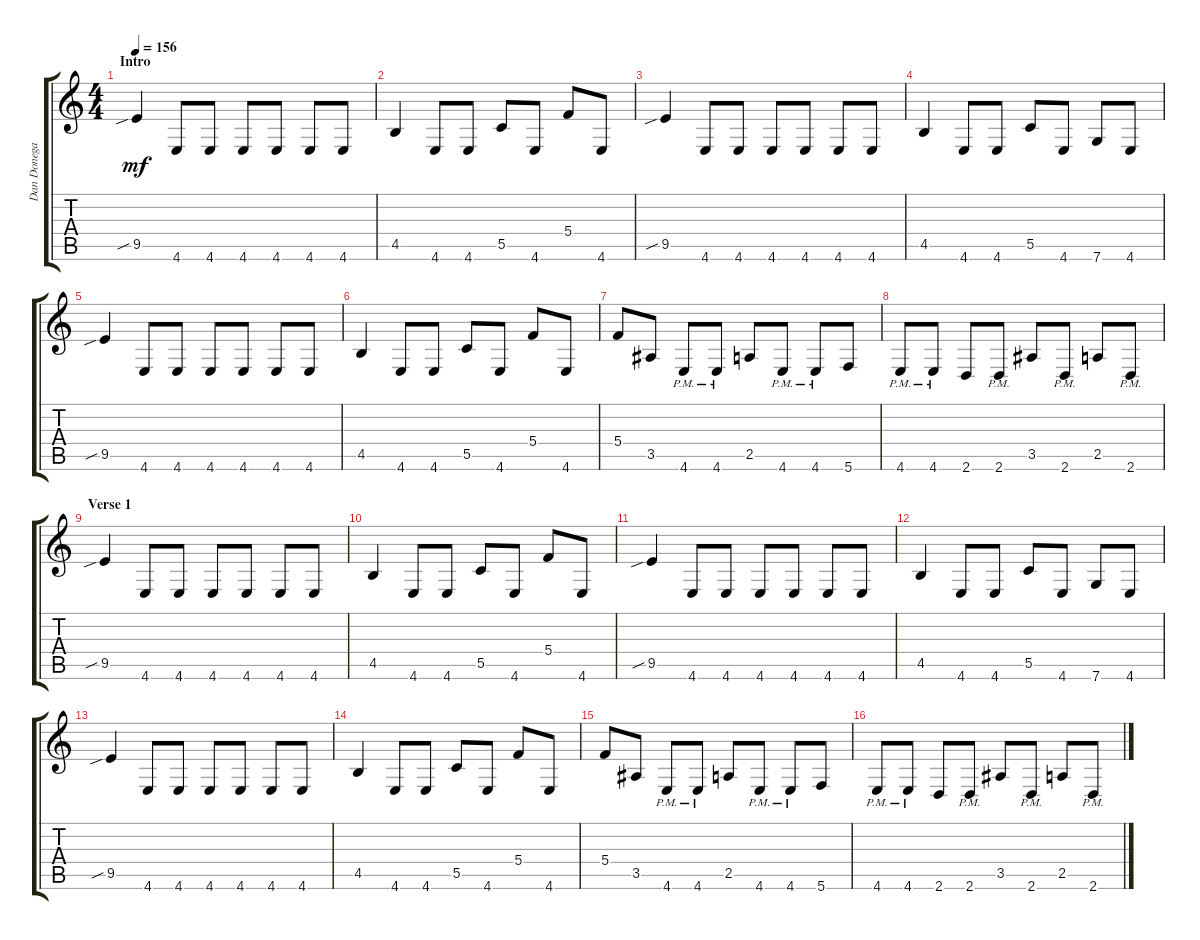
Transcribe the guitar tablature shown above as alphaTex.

\track ("Dan Donegan" "Dan Donega") {instrument distortionguitar}
\staff {score tabs}
\tuning (D4 A3 F3 C3 G2 C2) {hide}
\ts (4 4)
\section ("" "Intro")
\tempo 156
\clef g2
\ks c
9.5{sib}.4{dy mf instrument distortionguitar} 4.6.8 4.6.8 4.6.8 4.6.8 4.6.8 4.6.8 |
4.5.4 4.6.8 4.6.8 5.5.8 4.6.8 5.4.8 4.6.8 |
9.5{sib}.4 4.6.8 4.6.8 4.6.8 4.6.8 4.6.8 4.6.8 |
4.5.4 4.6.8 4.6.8 5.5.8 4.6.8 7.6.8 4.6.8 |
9.5{sib}.4 4.6.8 4.6.8 4.6.8 4.6.8 4.6.8 4.6.8 |
4.5.4 4.6.8 4.6.8 5.5.8 4.6.8 5.4.8 4.6.8 |
5.4.8 3.5.8 4.6{pm}.8 4.6{pm}.8 2.5.8 4.6{pm}.8 4.6{pm}.8 5.6.8 |
4.6{pm}.8 4.6{pm}.8 2.6.8 2.6{pm}.8 3.5.8 2.6{pm}.8 2.5.8 2.6{pm}.8 |
\section ("" "Verse 1")
9.5{sib}.4 4.6.8 4.6.8 4.6.8 4.6.8 4.6.8 4.6.8 |
4.5.4 4.6.8 4.6.8 5.5.8 4.6.8 5.4.8 4.6.8 |
9.5{sib}.4 4.6.8 4.6.8 4.6.8 4.6.8 4.6.8 4.6.8 |
4.5.4 4.6.8 4.6.8 5.5.8 4.6.8 7.6.8 4.6.8 |
9.5{sib}.4 4.6.8 4.6.8 4.6.8 4.6.8 4.6.8 4.6.8 |
4.5.4 4.6.8 4.6.8 5.5.8 4.6.8 5.4.8 4.6.8 |
5.4.8 3.5.8 4.6{pm}.8 4.6{pm}.8 2.5.8 4.6{pm}.8 4.6{pm}.8 5.6.8 |
4.6{pm}.8 4.6{pm}.8 2.6.8 2.6{pm}.8 3.5.8 2.6{pm}.8 2.5.8 2.6{pm}.8
